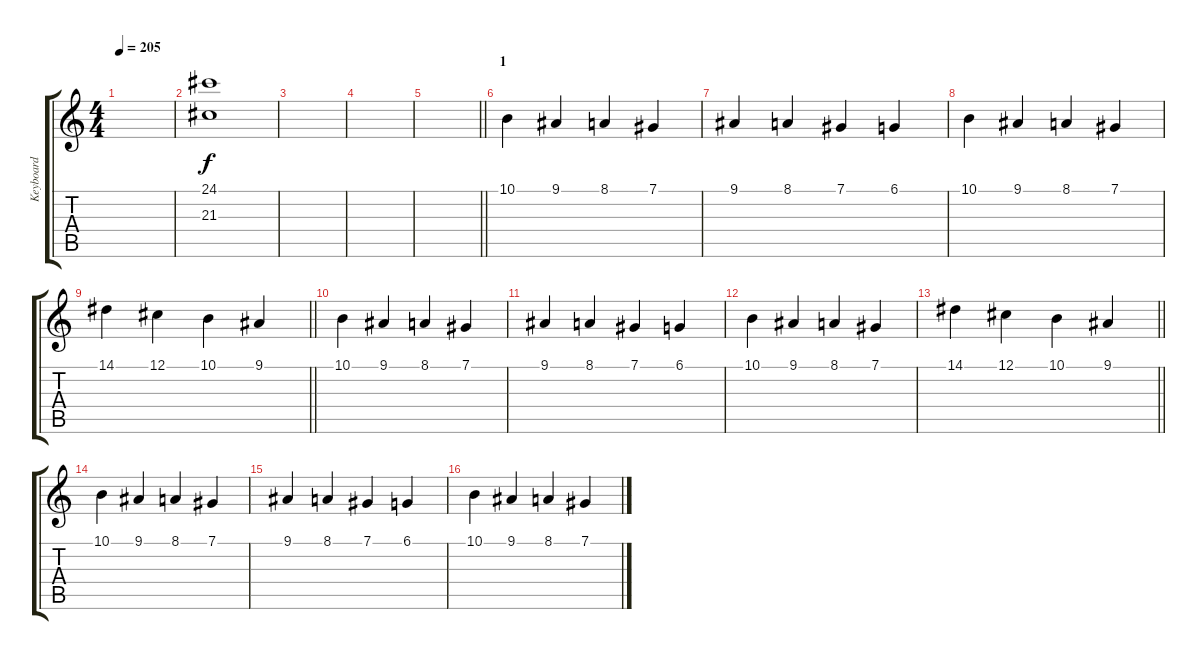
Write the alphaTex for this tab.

\track ("Keyboard" "Keyboard") {instrument acousticgrandpiano}
\staff {score tabs}
\tuning (Db4 Ab3 E3 B2 Gb2 Db2) {hide}
\ts (4 4)
\tempo 205
\clef g2
\ks c
|
(24.1 21.3).1{instrument orchestrahit} |
|
|
\barLineRight lightlight
|
\section ("" "1")
10.1.4{volume 10 instrument pad3polysynth} 9.1.4 8.1.4 7.1.4 |
9.1.4 8.1.4 7.1.4 6.1.4 |
10.1.4 9.1.4 8.1.4 7.1.4 |
\barLineRight lightlight
14.1.4 12.1.4 10.1.4 9.1.4 |
10.1.4 9.1.4 8.1.4 7.1.4 |
9.1.4 8.1.4 7.1.4 6.1.4 |
10.1.4 9.1.4 8.1.4 7.1.4 |
\barLineRight lightlight
14.1.4 12.1.4 10.1.4 9.1.4 |
10.1.4 9.1.4 8.1.4 7.1.4 |
9.1.4 8.1.4 7.1.4 6.1.4 |
10.1.4 9.1.4 8.1.4 7.1.4
